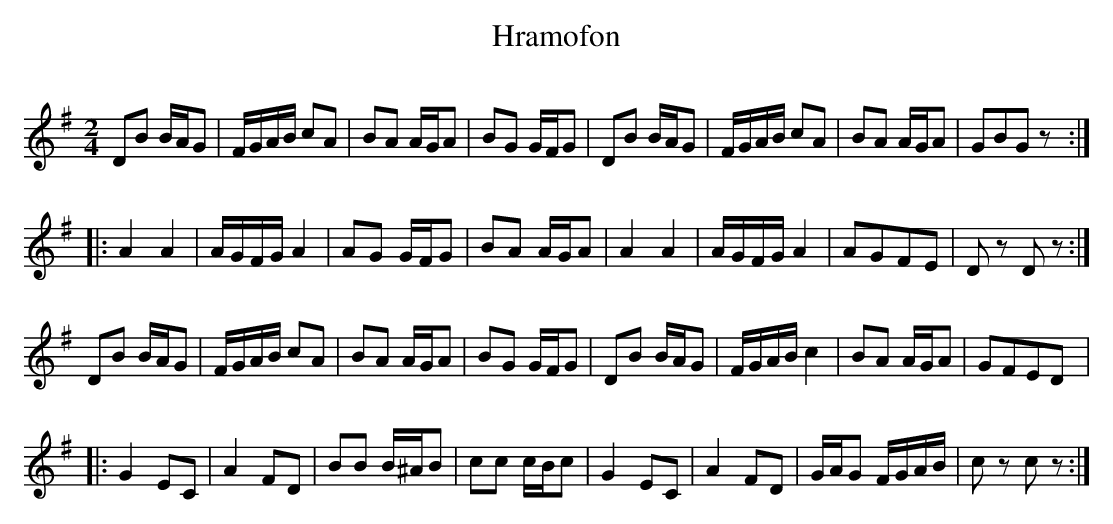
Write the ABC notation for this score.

X:1
T:Hramofon
Q:72
M:2/4
L:1/16
K:CLyd
D2B2 BAG2 | FGAB c2A2 | B2A2 AGA2 | B2G2 GFG2 | \
D2B2 BAG2 | FGAB c2A2 | B2A2 AGA2 | G2B2G2 z2 :|
|:A4A4 | AGFG A4 | A2G2 GFG2 | B2A2 AGA2 | \
A4 A4 | AGFG A4 | A2G2F2E2 | D2 z2 D2 z2 :|
D2B2 BAG2 | FGAB c2A2 | B2A2 AGA2 | B2G2 GFG2 | \
D2B2 BAG2 | FGAB c4 | B2A2 AGA2 | G2F2E2D2 |:
G4 E2C2 | A4 F2D2 | B2B2 B^AB2 | c2c2 cBc2 | \
G4 E2C2 | A4 F2D2 | GAG2 FGAB | c2 z2 c2 z2 :|
